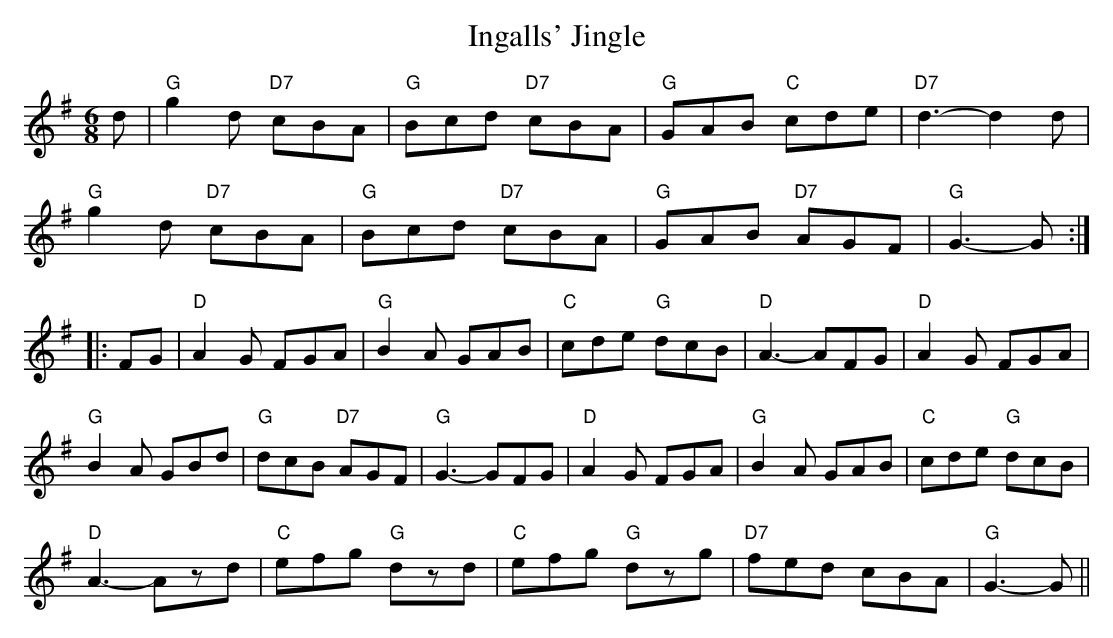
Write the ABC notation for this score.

X:1
T:Ingalls' Jingle
M:6/8
K:G
d|"G"g2d "D7"cBA|"G"Bcd "D7"cBA|"G"GAB "C"cde|"D7"d3 -d2d|
"G"g2d "D7"cBA|"G"Bcd "D7"cBA|"G"GAB "D7"AGF|"G"G3 -G::
FG|"D"A2G FGA|"G"B2A GAB|"C"cde "G"dcB|"D"A3 -AFG|"D"A2G FGA|
"G"B2A GBd|"G"dcB "D7"AGF|"G"G3 -GFG|"D"A2G FGA|"G"B2A GAB|"C"cde "G"dcB|
"D"A3 -Azd|"C"efg "G"dzd|"C"efg "G"dzg|"D7"fed cBA|"G"G3 -G||
